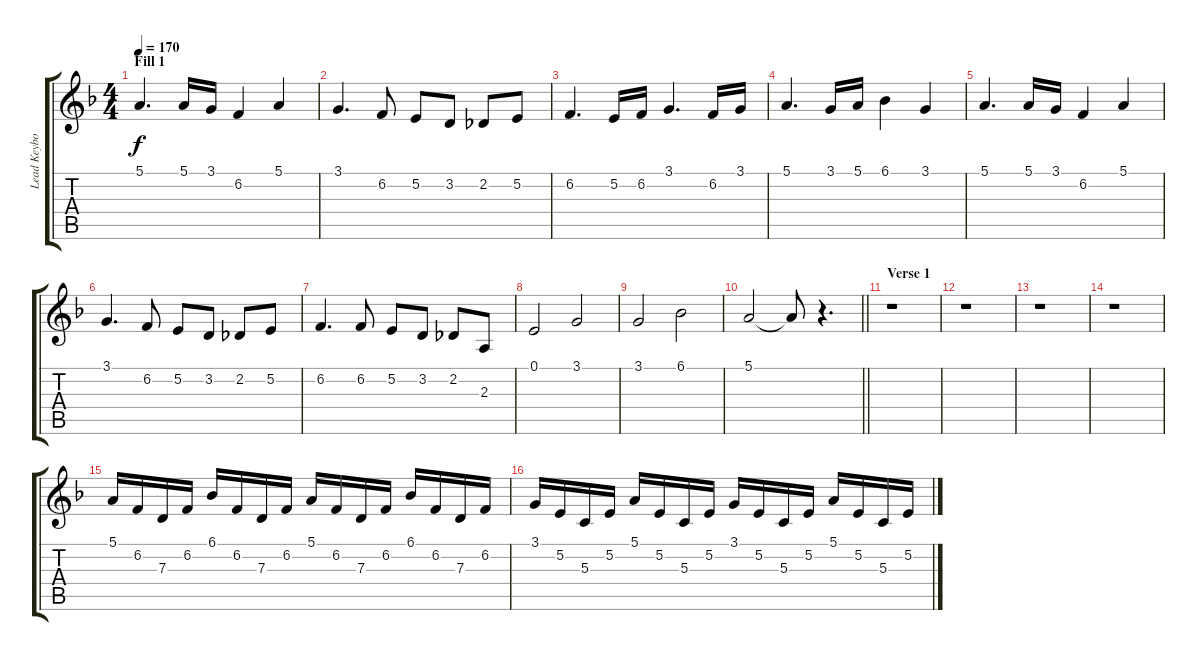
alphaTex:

\track ("Lead Keyboard 2: Juha Mäenpää" "Lead Keybo") {instrument harpsichord}
\staff {score tabs}
\tuning (E4 B3 G3 D3 A2 E2) {hide}
\ts (4 4)
\section ("" "Fill 1")
\tempo 170
\clef g2
\ks dminor
5.1.4{d dy f instrument brasssection} 5.1.16 3.1.16 6.2.4 5.1.4 |
3.1.4{d} 6.2.8 5.2.8 3.2.8 2.2.8 5.2.8 |
6.2.4{d} 5.2.16 6.2.16 3.1.4{d} 6.2.16 3.1.16 |
5.1.4{d} 3.1.16 5.1.16 6.1.4 3.1.4 |
5.1.4{d} 5.1.16 3.1.16 6.2.4 5.1.4 |
3.1.4{d} 6.2.8 5.2.8 3.2.8 2.2.8 5.2.8 |
6.2.4{d} 6.2.8 5.2.8 3.2.8 2.2.8 2.3.8 |
0.1.2 3.1.2 |
3.1.2 6.1.2 |
\barLineRight lightlight
5.1.2 5.1{t}.8 r.4{d} |
\section ("" "Verse 1")
r.1 |
r.1 |
r.1 |
r.1 |
5.1.16{instrument harpsichord} 6.2.16 7.3.16 6.2.16 6.1.16 6.2.16 7.3.16 6.2.16 5.1.16 6.2.16 7.3.16 6.2.16 6.1.16 6.2.16 7.3.16 6.2.16 |
3.1.16 5.2.16 5.3.16 5.2.16 5.1.16 5.2.16 5.3.16 5.2.16 3.1.16 5.2.16 5.3.16 5.2.16 5.1.16 5.2.16 5.3.16 5.2.16
